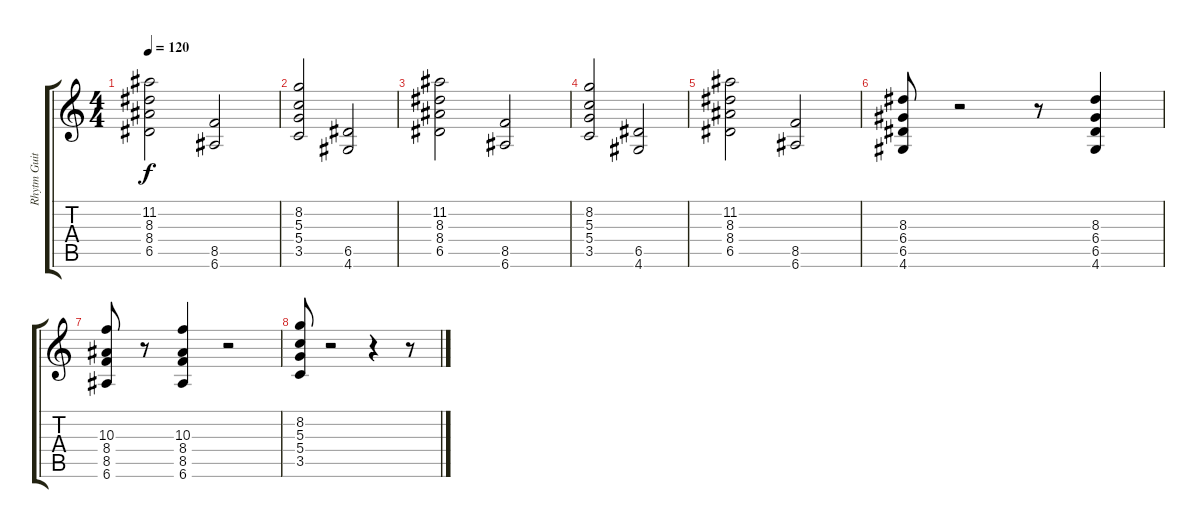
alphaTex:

\track ("Rhytm Guitar" "Rhytm Guit") {instrument distortionguitar}
\staff {score tabs}
\tuning (E4 B3 G3 D3 A2 E2) {hide}
\ts (4 4)
\tempo 120
\clef g2
\ks c
(11.2 8.3 8.4 6.5).2{dy f} (8.5 6.6).2 |
(8.2 5.3 5.4 3.5).2 (6.5 4.6).2 |
(11.2 8.3 8.4 6.5).2 (8.5 6.6).2 |
(8.2 5.3 5.4 3.5).2 (6.5 4.6).2 |
(11.2 8.3 8.4 6.5).2 (8.5 6.6).2 |
(8.3 6.4 6.5 4.6).8 r.2 r.8 (8.3 6.4 6.5 4.6).4 |
(10.3 8.4 8.5 6.6).8 r.8 (10.3 8.4 8.5 6.6).4 r.2 |
(8.2 5.3 5.4 3.5).8 r.2 r.4 r.8
